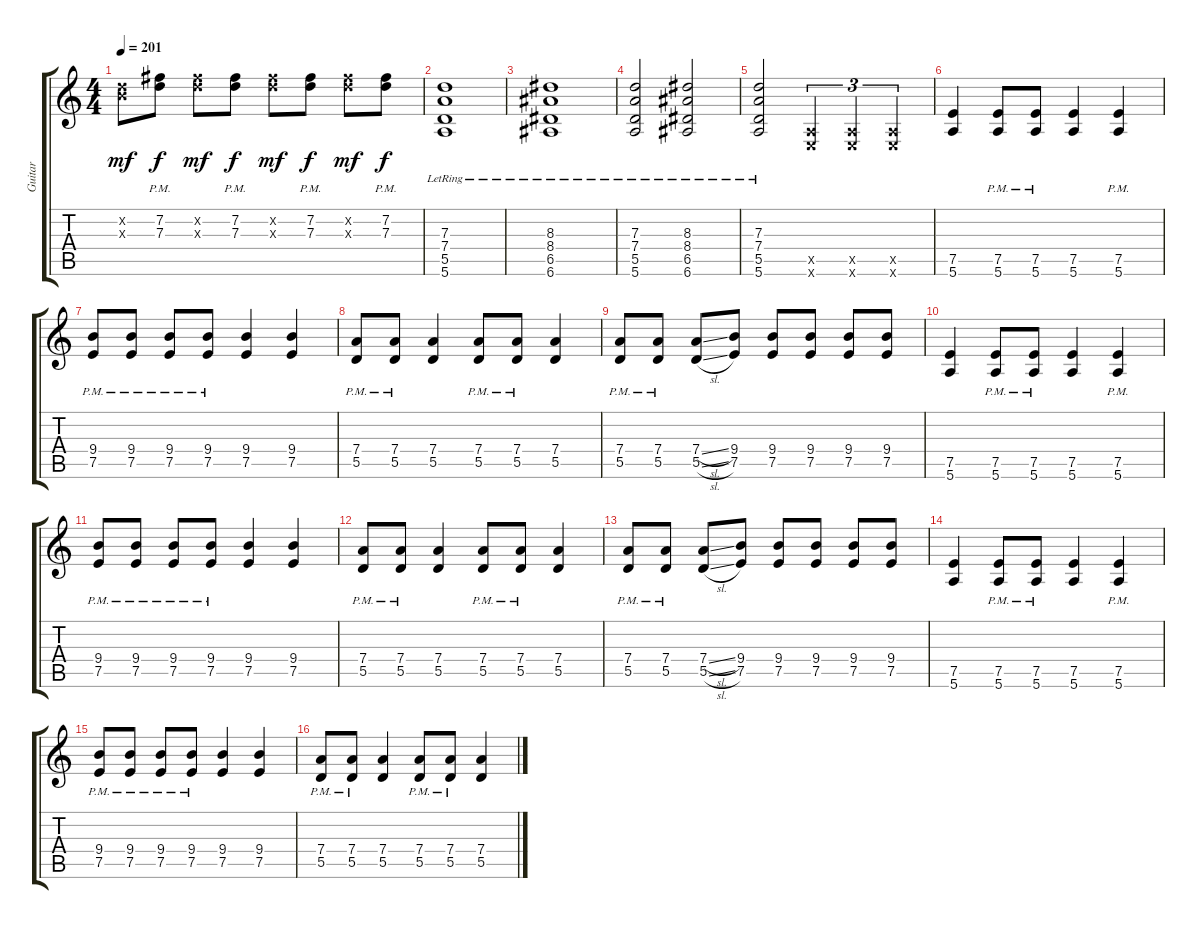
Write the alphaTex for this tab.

\track ("Guitar" "Guitar") {instrument acousticguitarsteel}
\staff {score tabs}
\tuning (E4 B3 G3 D3 A2 E2) {hide}
\ts (4 4)
\tempo 201
\clef g2
\ks c
(0.2{x} 7.3{x}).8{dy mf} (7.2{pm} 7.3{pm}).8{dy f} (7.2{x} 7.3{x}).8{dy mf} (7.2{pm} 7.3{pm}).8{dy f} (7.2{x} 7.3{x}).8{dy mf} (7.2{pm} 7.3{pm}).8{dy f} (7.2{x} 7.3{x}).8{dy mf} (7.2{pm} 7.3{pm}).8{dy f} |
(7.3 7.4 5.5{lr} 5.6).1{instrument overdrivenguitar} |
(8.3 8.4 6.5{lr} 6.6).1 |
(7.3 7.4 5.5{lr} 5.6{lr}).2 (8.3{lr} 8.4{lr} 6.5{lr} 6.6{lr}).2 |
(7.3 7.4 5.5 5.6{lr}).2 (0.5{x} 0.6{x}).4{tu (3 2)} (0.5{x} 0.6{x}).4{tu (3 2)} (0.5{x} 0.6{x}).4{tu (3 2)} |
(7.5 5.6).4 (7.5{pm} 5.6{pm}).8 (7.5{pm} 5.6{pm}).8 (7.5 5.6).4 (7.5{pm} 5.6{pm}).4 |
(9.4{pm} 7.5{pm}).8 (9.4{pm} 7.5{pm}).8 (9.4{pm} 7.5{pm}).8 (9.4{pm} 7.5{pm}).8 (9.4 7.5).4 (9.4 7.5).4 |
(7.4{pm} 5.5{pm}).8 (7.4{pm} 5.5{pm}).8 (7.4 5.5).4 (7.4{pm} 5.5{pm}).8 (7.4{pm} 5.5{pm}).8 (7.4 5.5).4 |
(7.4{pm} 5.5{pm}).8 (7.4{pm} 5.5{pm}).8 (7.4{sl} 5.5{sl}).8 (9.4 7.5).8 (9.4 7.5).8 (9.4 7.5).8 (9.4 7.5).8 (9.4 7.5).8 |
(7.5 5.6).4 (7.5{pm} 5.6{pm}).8 (7.5{pm} 5.6{pm}).8 (7.5 5.6).4 (7.5{pm} 5.6{pm}).4 |
(9.4{pm} 7.5{pm}).8 (9.4{pm} 7.5{pm}).8 (9.4{pm} 7.5{pm}).8 (9.4{pm} 7.5{pm}).8 (9.4 7.5).4 (9.4 7.5).4 |
(7.4{pm} 5.5{pm}).8 (7.4{pm} 5.5{pm}).8 (7.4 5.5).4 (7.4{pm} 5.5{pm}).8 (7.4{pm} 5.5{pm}).8 (7.4 5.5).4 |
(7.4{pm} 5.5{pm}).8 (7.4{pm} 5.5{pm}).8 (7.4{sl} 5.5{sl}).8 (9.4 7.5).8 (9.4 7.5).8 (9.4 7.5).8 (9.4 7.5).8 (9.4 7.5).8 |
(7.5 5.6).4 (7.5{pm} 5.6{pm}).8 (7.5{pm} 5.6{pm}).8 (7.5 5.6).4 (7.5{pm} 5.6{pm}).4 |
(9.4{pm} 7.5{pm}).8 (9.4{pm} 7.5{pm}).8 (9.4{pm} 7.5{pm}).8 (9.4{pm} 7.5{pm}).8 (9.4 7.5).4 (9.4 7.5).4 |
(7.4{pm} 5.5{pm}).8 (7.4{pm} 5.5{pm}).8 (7.4 5.5).4 (7.4{pm} 5.5{pm}).8 (7.4{pm} 5.5{pm}).8 (7.4 5.5).4
